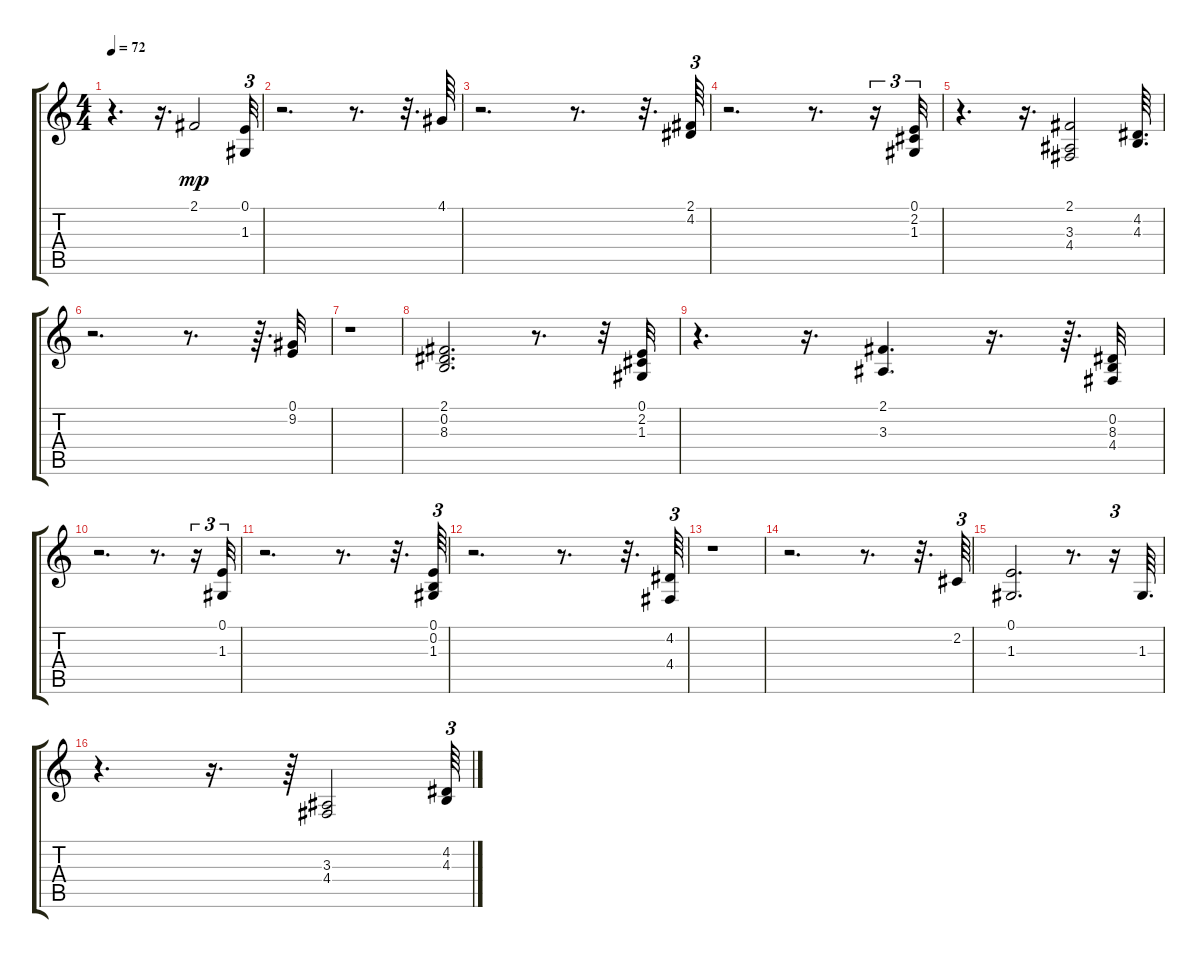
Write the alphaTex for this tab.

\track "" {instrument stringensemble2}
\staff {score tabs}
\tuning (E4 B3 G3 D3 A2 E2) {hide}
\ts (4 4)
\tempo 72
\clef g2
\ks c
r.4{d dy mp} r.16{d} 2.1.2 (0.1 1.3).32{tu (3 2)} |
r.2{d} r.8{d} r.32{d} 4.1.64 |
r.2{d} r.8{d} r.32{d} (2.1 4.2).64{tu (3 2)} |
r.2{d} r.8{d} r.16{tu (3 2)} (0.1 2.2 1.3).32{tu (3 2)} |
r.4{d} r.16{d} (2.1 3.3 4.4).2 (4.2 4.3).64{d} |
r.2{d} r.8{d} r.64{d} (0.1 9.2).32 |
r.1 |
(2.1 0.2 8.3).2{d} r.8{d} r.32 (0.1 2.2 1.3).32 |
r.4{d} r.16{d} (2.1 3.3).4{d} r.16{d} r.64{d} (0.2 8.3 4.4).32 |
r.2{d} r.8{d} r.16{tu (3 2)} (0.1 1.3).32{tu (3 2)} |
r.2{d} r.8{d} r.32{d} (0.1 0.2 1.3).64{tu (3 2)} |
r.2{d} r.8{d} r.32{d} (4.2 4.4).64{tu (3 2)} |
r.1 |
r.2{d} r.8{d} r.32{d} 2.2.64{tu (3 2)} |
(0.1 1.3).2{d} r.8{d} r.16{tu (3 2)} 1.3.64{d} |
r.4{d} r.16{d} r.64 (3.3 4.4).2 (4.2 4.3).64{tu (3 2)}
